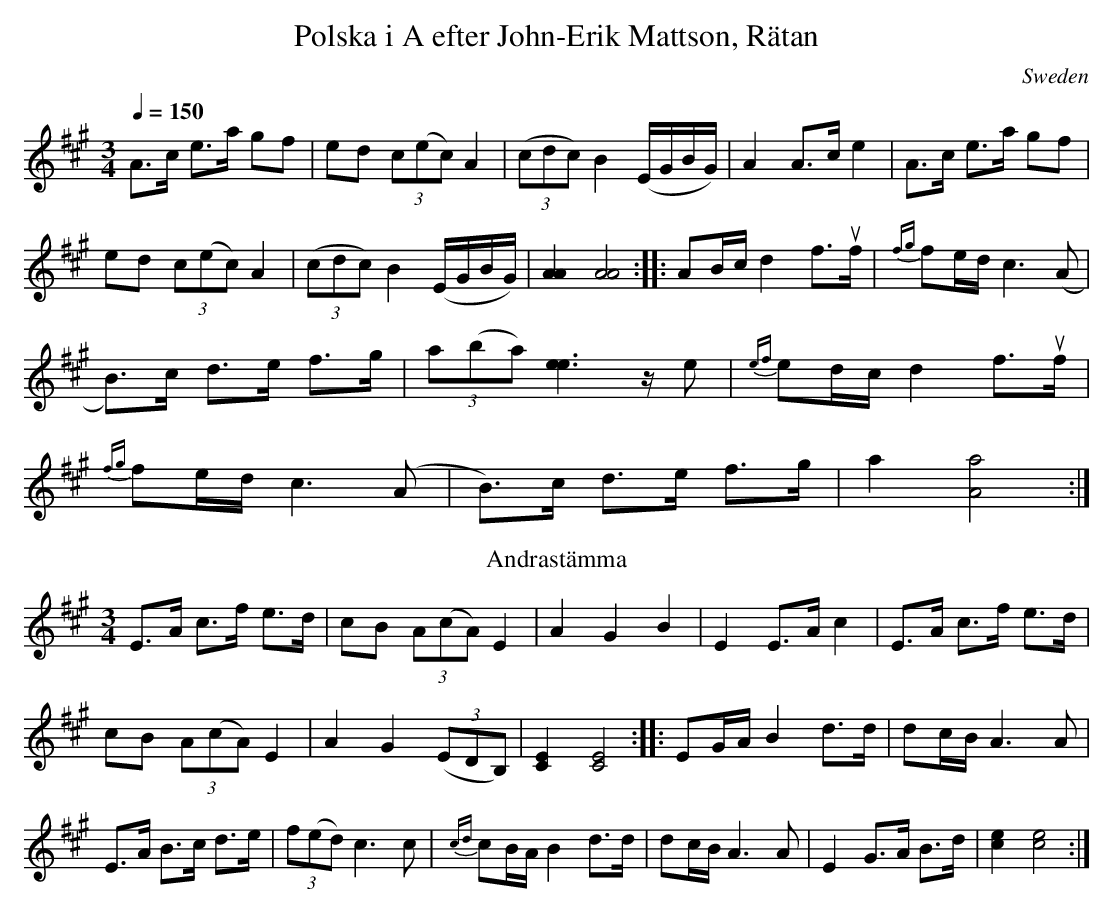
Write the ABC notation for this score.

X:1
T:Polska i A efter John-Erik Mattson, Rätan
O:Sweden
M:3/4
L:1/8
Q:1/4=150
K:A
A>c e>a gf|ed (3c(ec) A2|((3cdc) B2 (E/G/B/G/)|A2 A>c e2|\
A>c e>a gf|ed (3c(ec) A2|((3cdc) B2 (E/G/B/G/)|[A2A2][A4A4]::\
AB/c/ d2 f>uf|{fg}fe/d/ c3(A|B>)c d>e f>g|(3a(ba) [e3e3]z/e|\
{ef}ed/c/ d2 f>uf|{fg}fe/d/ c3(A|B>)c d>e f>g|a2 [A4a4]:|\
T:Andrastämma\
E>A c>f e>d|cB (3A(cA) E2|A2 G2 B2|E2 E>A c2|\
E>A c>f e>d|cB (3A(cA) E2|A2 G2 ((3EDB,)|[C2E2][C4E4]::\
EG/A/ B2 d>d|dc/B/ A3 A|E>A B>c d>e|(3f(ed) c3 c|\
{cd}cB/A/ B2 d>d|dc/B/ A3 A|E2 G>A B>d|[c2e2][c4e4]:|
